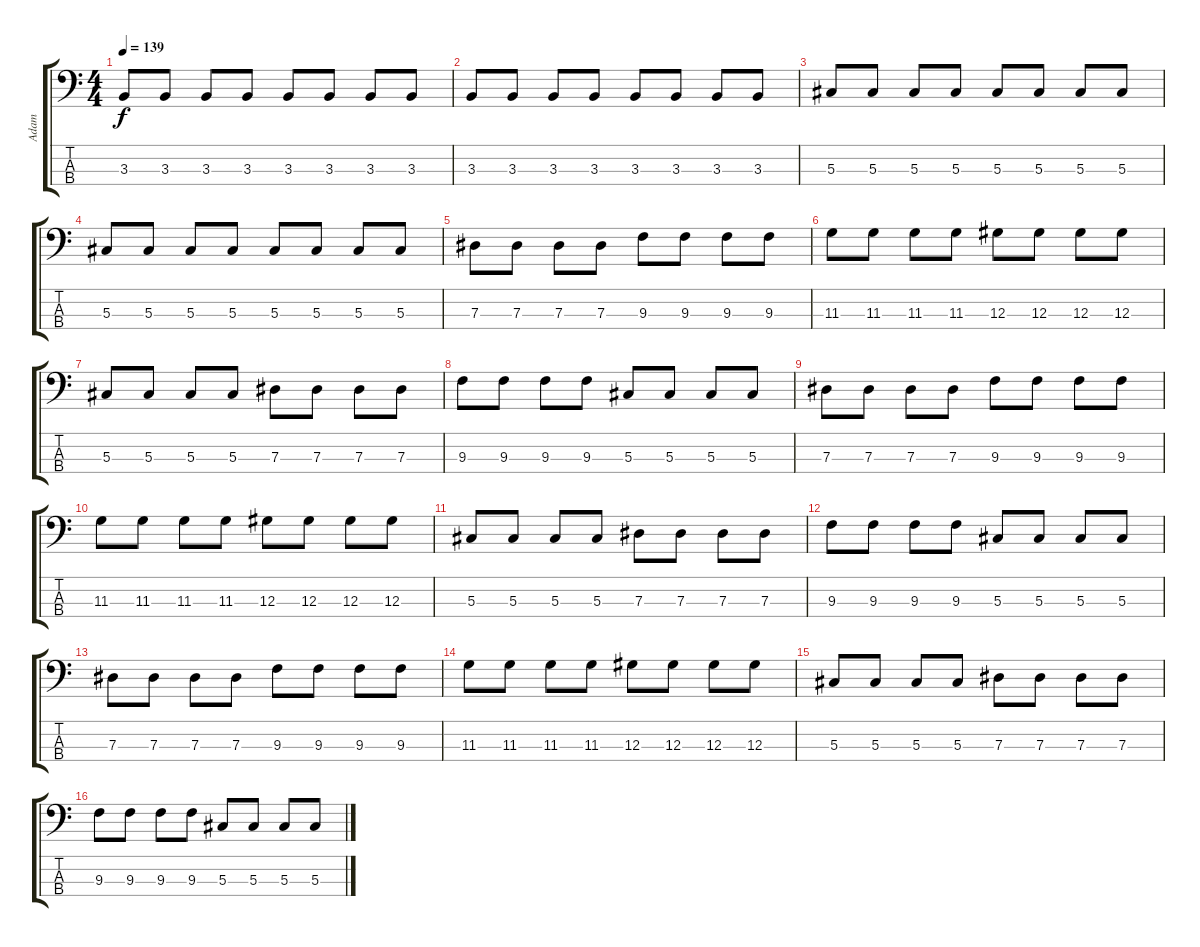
\track ("Adam" "Adam") {instrument electricbassfinger}
\staff {score tabs}
\tuning (Gb2 Db2 Ab1 Eb1) {hide}
\ts (4 4)
\tempo 139
\clef f4
\ks c
3.3.8{dy f} 3.3.8 3.3.8 3.3.8 3.3.8 3.3.8 3.3.8 3.3.8 |
3.3.8 3.3.8 3.3.8 3.3.8 3.3.8 3.3.8 3.3.8 3.3.8 |
5.3.8 5.3.8 5.3.8 5.3.8 5.3.8 5.3.8 5.3.8 5.3.8 |
5.3.8 5.3.8 5.3.8 5.3.8 5.3.8 5.3.8 5.3.8 5.3.8 |
7.3.8 7.3.8 7.3.8 7.3.8 9.3.8 9.3.8 9.3.8 9.3.8 |
11.3.8 11.3.8 11.3.8 11.3.8 12.3.8 12.3.8 12.3.8 12.3.8 |
5.3.8 5.3.8 5.3.8 5.3.8 7.3.8 7.3.8 7.3.8 7.3.8 |
9.3.8 9.3.8 9.3.8 9.3.8 5.3.8 5.3.8 5.3.8 5.3.8 |
7.3.8 7.3.8 7.3.8 7.3.8 9.3.8 9.3.8 9.3.8 9.3.8 |
11.3.8 11.3.8 11.3.8 11.3.8 12.3.8 12.3.8 12.3.8 12.3.8 |
5.3.8 5.3.8 5.3.8 5.3.8 7.3.8 7.3.8 7.3.8 7.3.8 |
9.3.8 9.3.8 9.3.8 9.3.8 5.3.8 5.3.8 5.3.8 5.3.8 |
7.3.8 7.3.8 7.3.8 7.3.8 9.3.8 9.3.8 9.3.8 9.3.8 |
11.3.8 11.3.8 11.3.8 11.3.8 12.3.8 12.3.8 12.3.8 12.3.8 |
5.3.8 5.3.8 5.3.8 5.3.8 7.3.8 7.3.8 7.3.8 7.3.8 |
9.3.8 9.3.8 9.3.8 9.3.8 5.3.8 5.3.8 5.3.8 5.3.8
